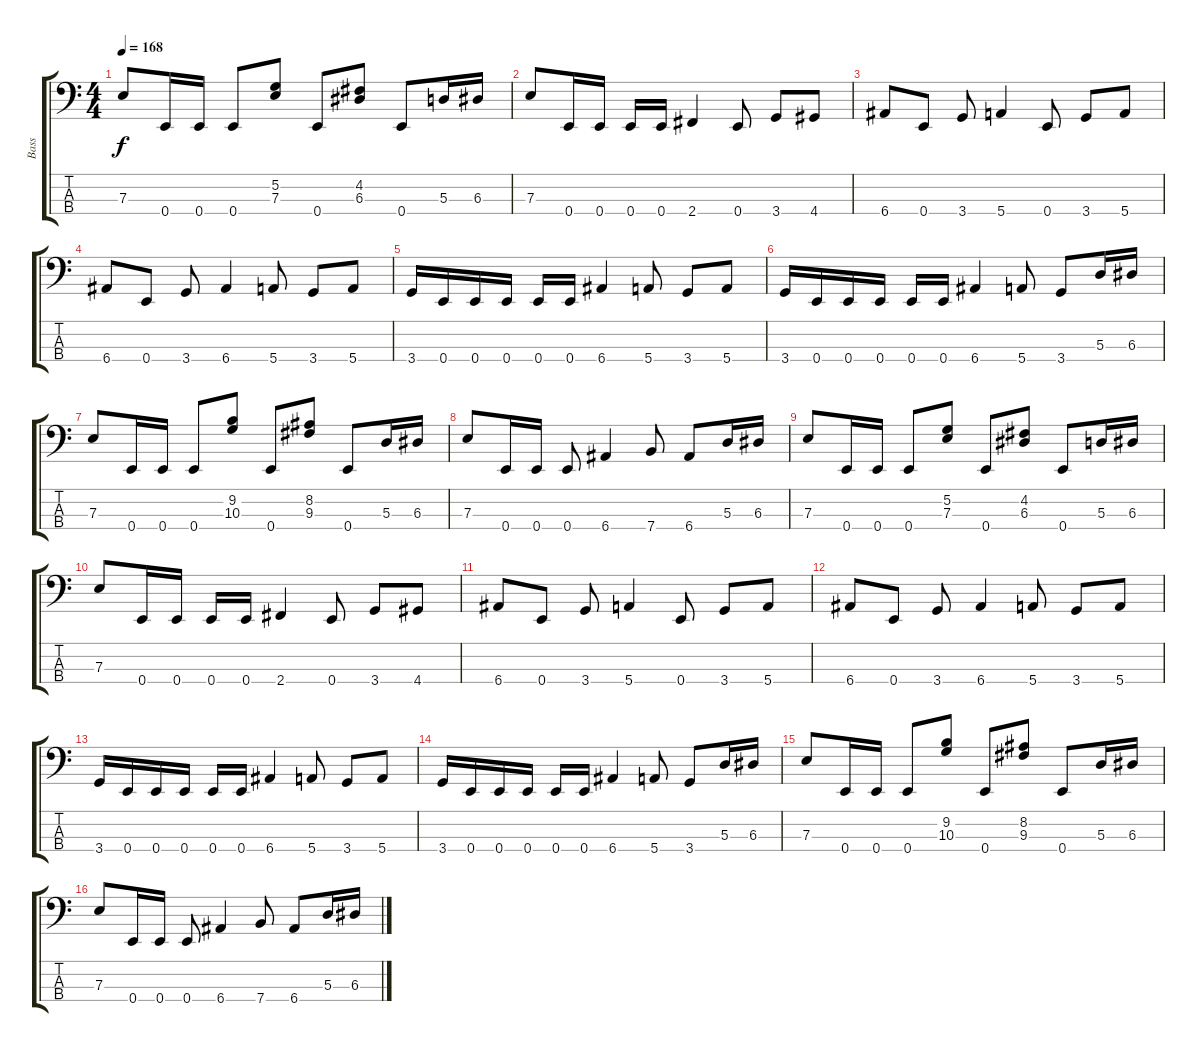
\track ("Bass" "Bass") {instrument electricbasspick}
\staff {score tabs}
\tuning (G2 D2 A1 E1) {hide}
\ts (4 4)
\tempo 168
\clef f4
\ks c
7.3.8{dy f} 0.4.16 0.4.16 0.4.8 (5.2 7.3).8 0.4.8 (4.2 6.3).8 0.4.8 5.3.16 6.3.16 |
7.3.8 0.4.16 0.4.16 0.4.16 0.4.16 2.4.4 0.4.8 3.4.8 4.4.8 |
6.4.8 0.4.8 3.4.8 5.4.4 0.4.8 3.4.8 5.4.8 |
6.4.8 0.4.8 3.4.8 6.4.4 5.4.8 3.4.8 5.4.8 |
3.4.16 0.4.16 0.4.16 0.4.16 0.4.16 0.4.16 6.4.4 5.4.8 3.4.8 5.4.8 |
3.4.16 0.4.16 0.4.16 0.4.16 0.4.16 0.4.16 6.4.4 5.4.8 3.4.8 5.3.16 6.3.16 |
7.3.8 0.4.16 0.4.16 0.4.8 (9.2 10.3).8 0.4.8 (8.2 9.3).8 0.4.8 5.3.16 6.3.16 |
7.3.8 0.4.16 0.4.16 0.4.8 6.4.4 7.4.8 6.4.8 5.3.16 6.3.16 |
7.3.8 0.4.16 0.4.16 0.4.8 (5.2 7.3).8 0.4.8 (4.2 6.3).8 0.4.8 5.3.16 6.3.16 |
7.3.8 0.4.16 0.4.16 0.4.16 0.4.16 2.4.4 0.4.8 3.4.8 4.4.8 |
6.4.8 0.4.8 3.4.8 5.4.4 0.4.8 3.4.8 5.4.8 |
6.4.8 0.4.8 3.4.8 6.4.4 5.4.8 3.4.8 5.4.8 |
3.4.16 0.4.16 0.4.16 0.4.16 0.4.16 0.4.16 6.4.4 5.4.8 3.4.8 5.4.8 |
3.4.16 0.4.16 0.4.16 0.4.16 0.4.16 0.4.16 6.4.4 5.4.8 3.4.8 5.3.16 6.3.16 |
7.3.8 0.4.16 0.4.16 0.4.8 (9.2 10.3).8 0.4.8 (8.2 9.3).8 0.4.8 5.3.16 6.3.16 |
7.3.8 0.4.16 0.4.16 0.4.8 6.4.4 7.4.8 6.4.8 5.3.16 6.3.16
